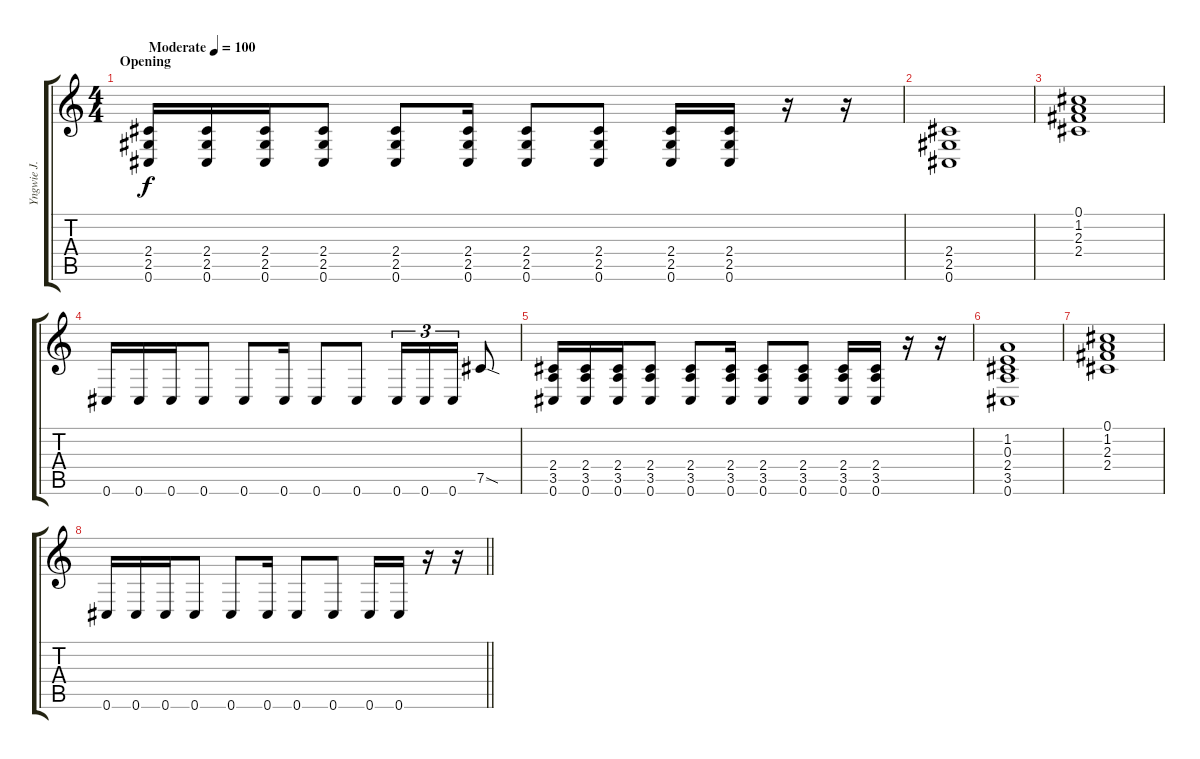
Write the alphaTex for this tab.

\track ("Yngwie J. Malmsteen" "Yngwie J. ") {instrument overdrivenguitar}
\staff {score tabs}
\tuning (Db4 Ab3 E3 B2 Gb2 Db2) {hide}
\ts (4 4)
\section ("" "Opening")
\tempo (100 "Moderate")
\clef g2
\ks c
(2.4 2.5 0.6).16{dy f instrument overdrivenguitar} (2.4 2.5 0.6).16 (2.4 2.5 0.6).16 (2.4 2.5 0.6).8 (2.4 2.5 0.6).8 (2.4 2.5 0.6).16 (2.4 2.5 0.6).8 (2.4 2.5 0.6).8 (2.4 2.5 0.6).16 (2.4 2.5 0.6).16 r.16 r.16 |
(2.4 2.5 0.6).1 |
(0.1 1.2 2.3 2.4).1 |
0.6.16 0.6.16 0.6.16 0.6.8 0.6.8 0.6.16 0.6.8 0.6.8 0.6.16{tu (3 2)} 0.6.16{tu (3 2)} 0.6.16{tu (3 2)} 7.5{sod}.8 |
(2.4 3.5 0.6).16 (2.4 3.5 0.6).16 (2.4 3.5 0.6).16 (2.4 3.5 0.6).8 (2.4 3.5 0.6).8 (2.4 3.5 0.6).16 (2.4 3.5 0.6).8 (2.4 3.5 0.6).8 (2.4 3.5 0.6).16 (2.4 3.5 0.6).16 r.16 r.16 |
(1.2 0.3 2.4 3.5 0.6).1 |
(0.1 1.2 2.3 2.4).1 |
\barLineRight lightlight
0.6.16 0.6.16 0.6.16 0.6.8 0.6.8 0.6.16 0.6.8 0.6.8 0.6.16 0.6.16 r.16 r.16
